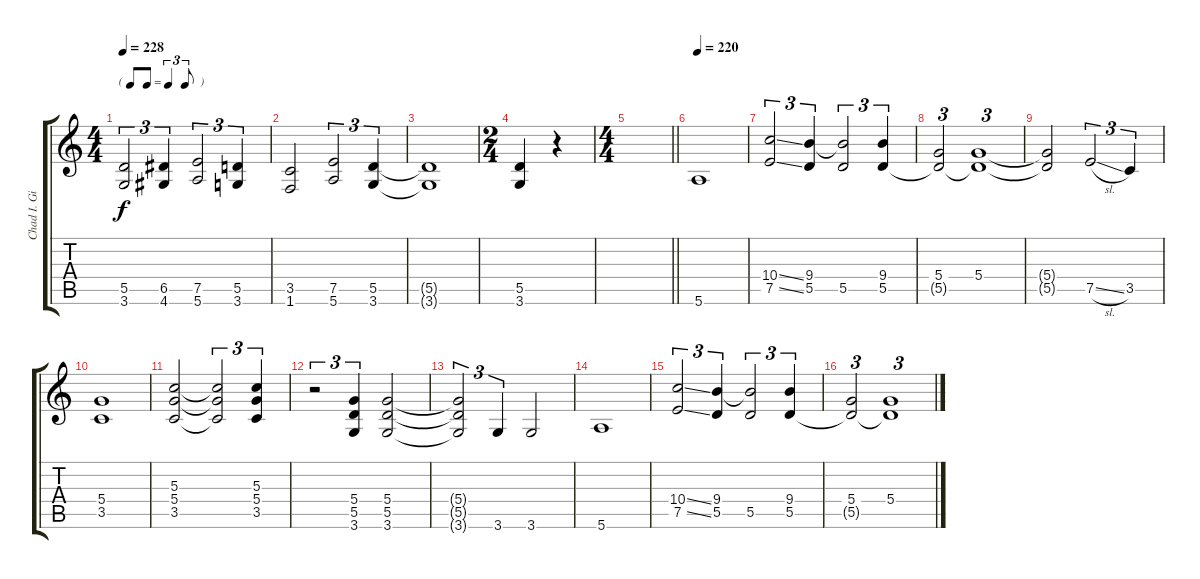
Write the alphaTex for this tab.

\track ("Chad I. Ginsburg" "Chad I. Gi") {instrument acousticguitarsteel}
\staff {score tabs}
\tuning (E4 B3 G3 D3 A2 E2) {hide}
\ts (4 4)
\tf triplet8th
\tempo 228
\clef g2
\ks c
(5.5 3.6).2{tu (3 2) dy f} (6.5 4.6).4{tu (3 2)} (7.5 5.6).2{tu (3 2)} (5.5 3.6).4{tu (3 2)} |
(3.5 1.6).2 (7.5 5.6).2{tu (3 2)} (5.5 3.6).4{tu (3 2)} |
(5.5{t} 3.6{t}).1 |
\ts (2 4)
(5.5 3.6).4 r.4 |
\ts (4 4)
\barLineRight lightlight
|
\section ("" "")
\tempo 220
5.6.1{instrument acousticguitarsteel} |
(10.4{ss} 7.5{ss}).2{tu (3 2)} (9.4 5.5).4{tu (3 2)} (9.4{t} 5.5).2{tu (3 2)} (9.4 5.5).4{tu (3 2)} |
(5.4 5.5{t}).2{tu (3 2)} (5.4 5.5{t}).1{tu (3 2)} |
(5.4{t} 5.5{t}).2 7.5{sl}.2{tu (3 2)} 3.5.4{tu (3 2)} |
(5.4 3.5).1 |
(5.3 5.4 3.5).2 (5.3{t} 5.4{t} 3.5{t}).2{tu (3 2)} (5.3 5.4 3.5).4{tu (3 2)} |
r.2{tu (3 2)} (5.4 5.5 3.6).4{tu (3 2)} (5.4 5.5 3.6).2 |
(5.4{t} 5.5{t} 3.6{t}).2{tu (3 2)} 3.6.4{tu (3 2)} 3.6.2 |
5.6.1 |
(10.4{ss} 7.5{ss}).2{tu (3 2)} (9.4 5.5).4{tu (3 2)} (9.4{t} 5.5).2{tu (3 2)} (9.4 5.5).4{tu (3 2)} |
(5.4 5.5{t}).2{tu (3 2)} (5.4 5.5{t}).1{tu (3 2)}
